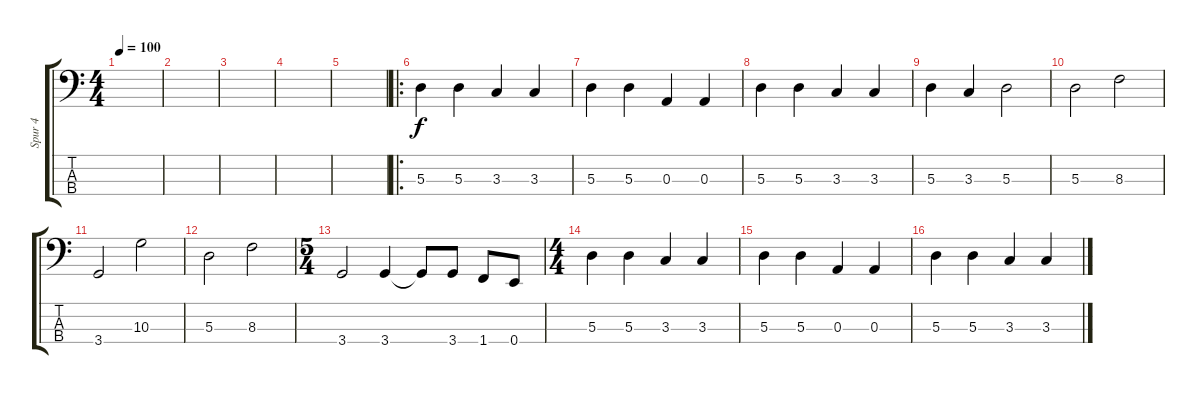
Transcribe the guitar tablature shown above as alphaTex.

\track ("Spur 4" "Spur 4") {instrument acousticbass}
\staff {score tabs}
\tuning (G2 D2 A1 E1) {hide}
\ts (4 4)
\tempo 100
\clef f4
\ks c
|
|
|
|
|
\ro
5.3.4 5.3.4 3.3.4 3.3.4 |
5.3.4 5.3.4 0.3.4 0.3.4 |
5.3.4 5.3.4 3.3.4 3.3.4 |
5.3.4 3.3.4 5.3.2 |
5.3.2 8.3.2 |
3.4.2 10.3.2 |
5.3.2 8.3.2 |
\ts (5 4)
3.4.2 3.4.4 3.4{t}.8 3.4.8 1.4.8 0.4.8 |
\ts (4 4)
5.3.4 5.3.4 3.3.4 3.3.4 |
5.3.4 5.3.4 0.3.4 0.3.4 |
5.3.4 5.3.4 3.3.4 3.3.4
